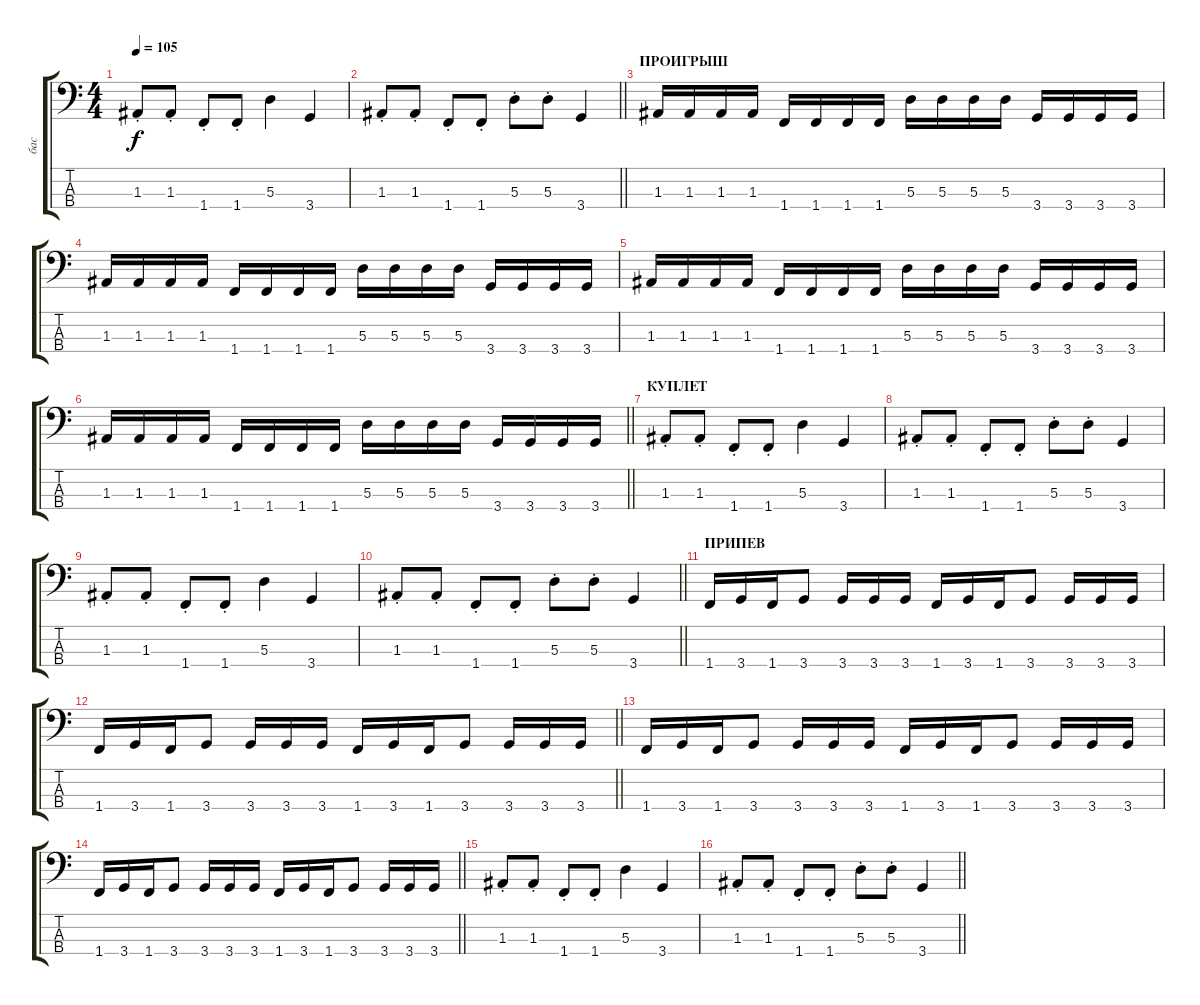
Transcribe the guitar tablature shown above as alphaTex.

\track ("бас" "бас") {instrument electricbassfinger}
\staff {score tabs}
\tuning (G2 D2 A1 E1) {hide}
\ts (4 4)
\tempo 105
\clef f4
\ks c
1.3{st}.8{dy f} 1.3{st}.8 1.4{st}.8 1.4{st}.8 5.3.4 3.4.4 |
\barLineRight lightlight
1.3{st}.8 1.3{st}.8 1.4{st}.8 1.4{st}.8 5.3{st}.8 5.3{st}.8 3.4.4 |
\section ("" "ПРОИГРЫШ")
1.3.16 1.3.16 1.3.16 1.3.16 1.4.16 1.4.16 1.4.16 1.4.16 5.3.16 5.3.16 5.3.16 5.3.16 3.4.16 3.4.16 3.4.16 3.4.16 |
1.3.16 1.3.16 1.3.16 1.3.16 1.4.16 1.4.16 1.4.16 1.4.16 5.3.16 5.3.16 5.3.16 5.3.16 3.4.16 3.4.16 3.4.16 3.4.16 |
1.3.16 1.3.16 1.3.16 1.3.16 1.4.16 1.4.16 1.4.16 1.4.16 5.3.16 5.3.16 5.3.16 5.3.16 3.4.16 3.4.16 3.4.16 3.4.16 |
\barLineRight lightlight
1.3.16 1.3.16 1.3.16 1.3.16 1.4.16 1.4.16 1.4.16 1.4.16 5.3.16 5.3.16 5.3.16 5.3.16 3.4.16 3.4.16 3.4.16 3.4.16 |
\section ("" "КУПЛЕТ")
1.3{st}.8 1.3{st}.8 1.4{st}.8 1.4{st}.8 5.3.4 3.4.4 |
1.3{st}.8 1.3{st}.8 1.4{st}.8 1.4{st}.8 5.3{st}.8 5.3{st}.8 3.4.4 |
1.3{st}.8 1.3{st}.8 1.4{st}.8 1.4{st}.8 5.3.4 3.4.4 |
\barLineRight lightlight
1.3{st}.8 1.3{st}.8 1.4{st}.8 1.4{st}.8 5.3{st}.8 5.3{st}.8 3.4.4 |
\section ("" "ПРИПЕВ")
1.4.16 3.4.16 1.4.16 3.4.8 3.4.16 3.4.16 3.4.16 1.4.16 3.4.16 1.4.16 3.4.8 3.4.16 3.4.16 3.4.16 |
\barLineRight lightlight
1.4.16 3.4.16 1.4.16 3.4.8 3.4.16 3.4.16 3.4.16 1.4.16 3.4.16 1.4.16 3.4.8 3.4.16 3.4.16 3.4.16 |
1.4.16 3.4.16 1.4.16 3.4.8 3.4.16 3.4.16 3.4.16 1.4.16 3.4.16 1.4.16 3.4.8 3.4.16 3.4.16 3.4.16 |
\barLineRight lightlight
1.4.16 3.4.16 1.4.16 3.4.8 3.4.16 3.4.16 3.4.16 1.4.16 3.4.16 1.4.16 3.4.8 3.4.16 3.4.16 3.4.16 |
1.3{st}.8 1.3{st}.8 1.4{st}.8 1.4{st}.8 5.3.4 3.4.4 |
\barLineRight lightlight
1.3{st}.8 1.3{st}.8 1.4{st}.8 1.4{st}.8 5.3{st}.8 5.3{st}.8 3.4.4
